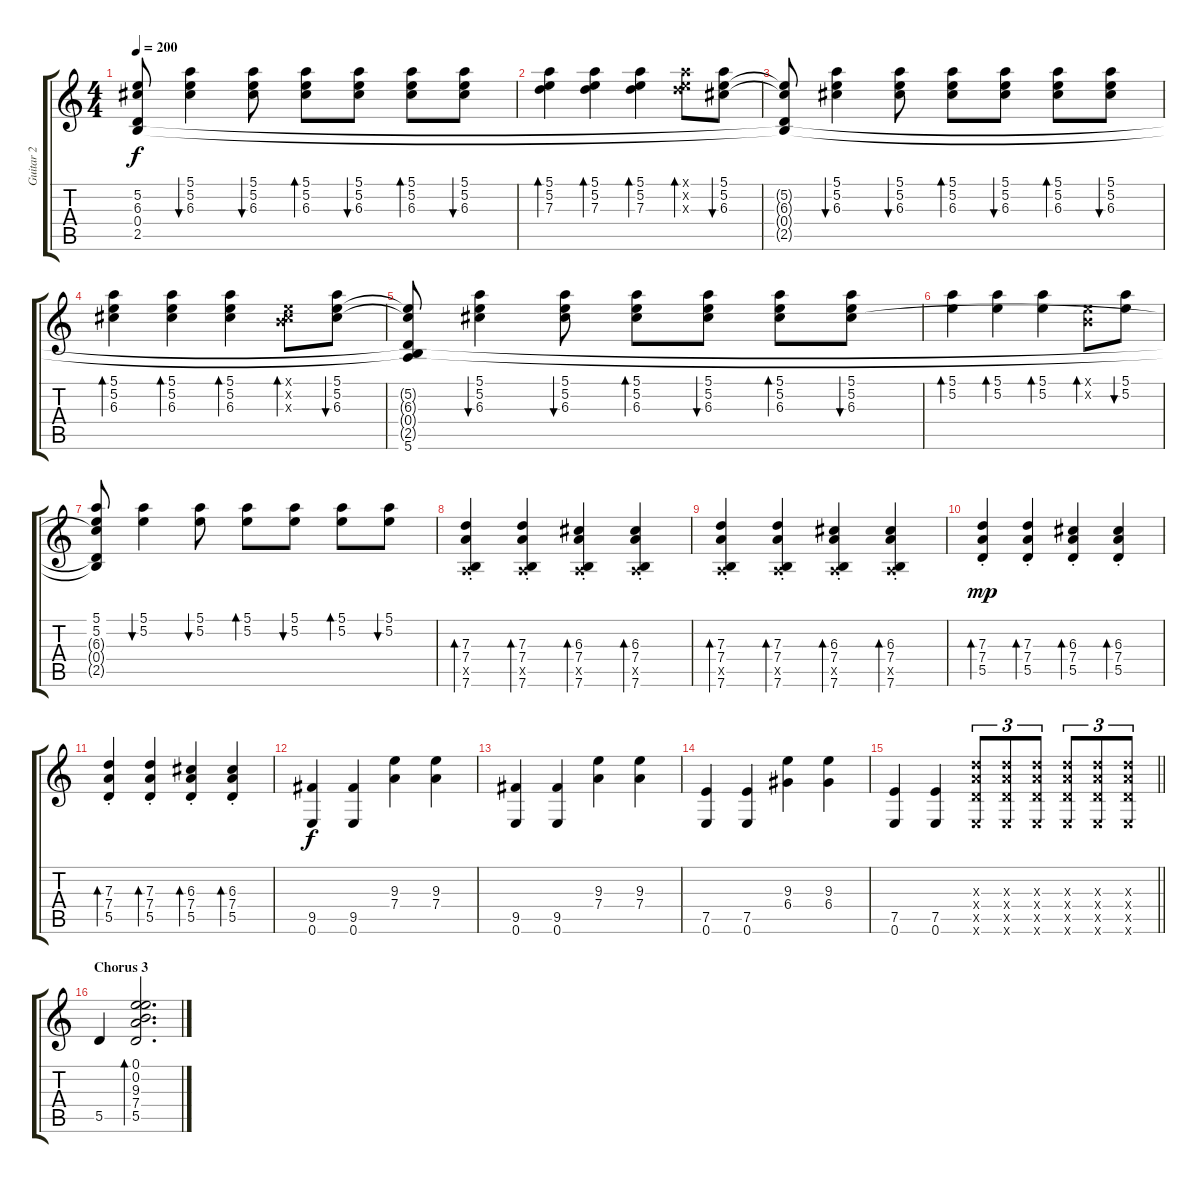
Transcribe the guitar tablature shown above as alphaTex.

\track ("Guitar 2" "Guitar 2") {instrument overdrivenguitar}
\staff {score tabs}
\tuning (E4 B3 G3 D3 A2 E2) {hide}
\ts (4 4)
\tempo 200
\clef g2
\ks c
(5.2{t} 6.3{t} 0.4 2.5).8{dy f} (5.1 5.2 6.3).4{bu 60} (5.1 5.2 6.3).8{bu 60} (5.1 5.2 6.3).8{bd 60} (5.1 5.2 6.3).8{bu 60} (5.1 5.2 6.3).8{bd 60} (5.1 5.2 6.3).8{bu 60} |
(5.1 5.2 7.3).4{bd 60} (5.1 5.2 7.3).4{bd 60} (5.1 5.2 7.3).4{bd 60} (5.1{x} 5.2{x} 7.3{x}).8{bd 60} (5.1 5.2 6.3).8{bu 60} |
(5.2{t} 6.3{t} 0.4{t} 2.5{t}).8 (5.1 5.2 6.3).4{bu 60} (5.1 5.2 6.3).8{bu 60} (5.1 5.2 6.3).8{bd 60} (5.1 5.2 6.3).8{bu 60} (5.1 5.2 6.3).8{bd 60} (5.1 5.2 6.3).8{bu 60} |
(5.1 5.2 6.3).4{bd 60} (5.1 5.2 6.3).4{bd 60} (5.1 5.2 6.3).4{bd 60} (0.1{x} 0.2{x} 6.3{x}).8{bd 60} (5.1 5.2 6.3).8{bu 60} |
(5.2{t} 6.3{t} 0.4{t} 2.5{t} 5.6).8 (5.1 5.2 6.3).4{bu 60} (5.1 5.2 6.3).8{bu 60} (5.1 5.2 6.3).8{bd 60} (5.1 5.2 6.3).8{bu 60} (5.1 5.2 6.3).8{bd 60} (5.1 5.2 6.3).8{bu 60} |
(5.1 5.2).4{bd 60} (5.1 5.2).4{bd 60} (5.1 5.2).4{bd 60} (0.1{x} 0.2{x}).8{bd 60} (5.1 5.2).8{bu 60} |
(5.1 5.2 6.3{t} 0.4{t} 2.5{t}).8 (5.1 5.2).4{bu 60} (5.1 5.2).8{bu 60} (5.1 5.2).8{bd 60} (5.1 5.2).8{bu 60} (5.1 5.2).8{bd 60} (5.1 5.2).8{bu 60} |
(7.3{st} 7.4{st} 0.5{x} 7.6{st}).4{bd 60} (7.3{st} 7.4{st} 0.5{x} 7.6{st}).4{bd 60} (6.3{st} 7.4{st} 0.5{x} 7.6{st}).4{bd 60} (6.3{st} 7.4{st} 0.5{x} 7.6{st}).4{bd 60} |
(7.3{st} 7.4{st} 0.5{x} 7.6{st}).4{bd 60} (7.3{st} 7.4{st} 0.5{x} 7.6{st}).4{bd 60} (6.3{st} 7.4{st} 0.5{x} 7.6{st}).4{bd 60} (6.3{st} 7.4{st} 0.5{x} 7.6{st}).4{bd 60} |
(7.3{st} 7.4{st} 5.5).4{bd 60 dy mp} (7.3{st} 7.4{st} 5.5).4{bd 60} (6.3{st} 7.4{st} 5.5).4{bd 60} (6.3{st} 7.4{st} 5.5).4{bd 60} |
(7.3{st} 7.4{st} 5.5).4{bd 60} (7.3{st} 7.4{st} 5.5).4{bd 60} (6.3{st} 7.4{st} 5.5).4{bd 60} (6.3{st} 7.4{st} 5.5).4{bd 60} |
(9.5 0.6).4{dy f} (9.5 0.6).4 (9.3 7.4).4 (9.3 7.4).4 |
(9.5 0.6).4 (9.5 0.6).4 (9.3 7.4).4 (9.3 7.4).4 |
(7.5 0.6).4 (7.5 0.6).4 (9.3 6.4).4 (9.3 6.4).4 |
\barLineRight lightlight
(7.5 0.6).4 (7.5 0.6).4 (7.3{x} 7.4{x} 5.5{x} 0.6{x}).8{tu (3 2)} (7.3{x} 7.4{x} 5.5{x} 0.6{x}).8{tu (3 2)} (7.3{x} 7.4{x} 5.5{x} 0.6{x}).8{tu (3 2)} (7.3{x} 7.4{x} 5.5{x} 0.6{x}).8{tu (3 2)} (7.3{x} 7.4{x} 5.5{x} 0.6{x}).8{tu (3 2)} (7.3{x} 7.4{x} 5.5{x} 0.6{x}).8{tu (3 2)} |
\section ("" "Chorus 3")
5.5.4 (0.1 0.2 9.3 7.4 5.5).2{d bd 60}
